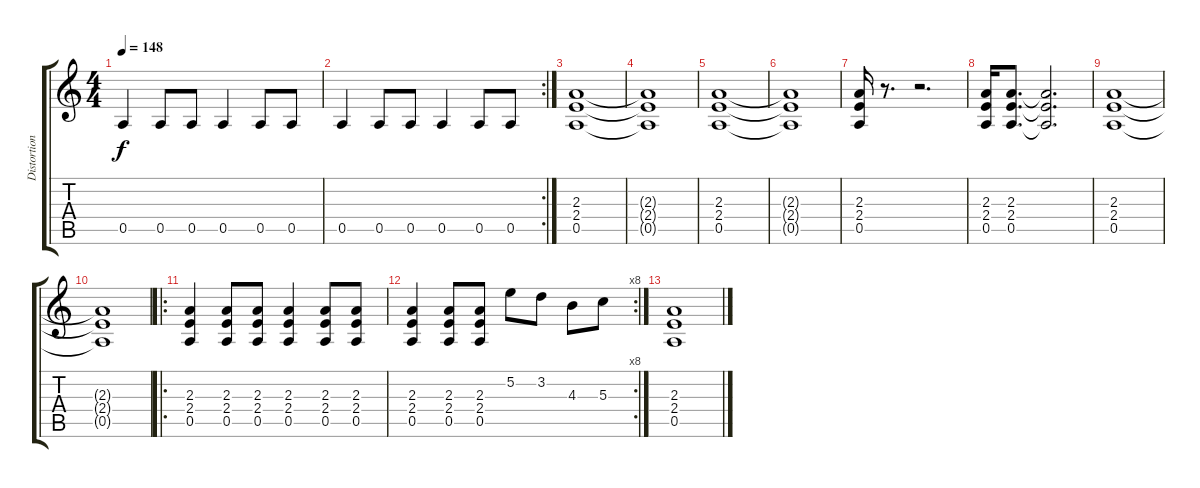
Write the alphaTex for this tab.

\track ("Distortion Rhythm" "Distortion") {instrument distortionguitar}
\staff {score tabs}
\tuning (E4 B3 G3 D3 A2 E2) {hide}
\ts (4 4)
\tempo 148
\clef g2
\ks c
0.5.4{dy f} 0.5.8 0.5.8 0.5.4 0.5.8 0.5.8 |
\rc 2
0.5.4 0.5.8 0.5.8 0.5.4 0.5.8 0.5.8 |
(2.3 2.4 0.5).1 |
(2.3{t} 2.4{t} 0.5{t}).1 |
(2.3 2.4 0.5).1 |
(2.3{t} 2.4{t} 0.5{t}).1 |
(2.3 2.4 0.5).16 r.8{d} r.2{d} |
(2.3 2.4 0.5).16 (2.3 2.4 0.5).8{d} (2.3{t} 2.4{t} 0.5{t}).2{d} |
(2.3 2.4 0.5).1 |
(2.3{t} 2.4{t} 0.5{t}).1 |
\ro
(2.3 2.4 0.5).4 (2.3 2.4 0.5).8 (2.3 2.4 0.5).8 (2.3 2.4 0.5).4 (2.3 2.4 0.5).8 (2.3 2.4 0.5).8 |
\rc 8
(2.3 2.4 0.5).4 (2.3 2.4 0.5).8 (2.3 2.4 0.5).8 5.2.8 3.2.8 4.3.8 5.3.8 |
(2.3 2.4 0.5).1
